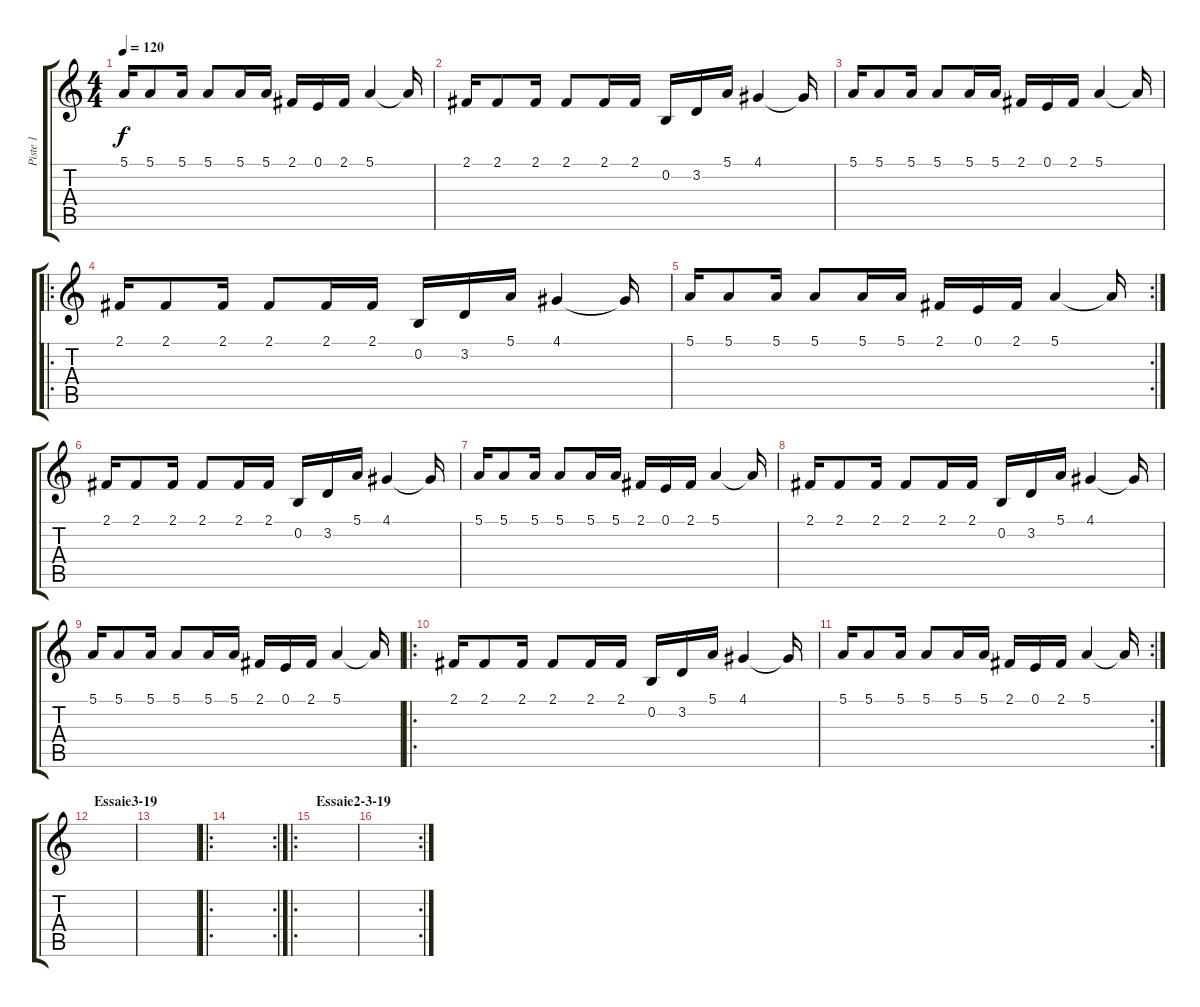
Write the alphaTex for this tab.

\track ("Piste 1" "Piste 1") {instrument kalimba}
\staff {score tabs}
\tuning (E4 B3 G3 D3 A2 E2) {hide}
\ts (4 4)
\tempo 120
\clef g2
\ks c
5.1.16{dy f} 5.1.8 5.1.16 5.1.8 5.1.16 5.1.16 2.1.16 0.1.16 2.1.16 5.1.4 5.1{t}.16 |
2.1.16 2.1.8 2.1.16 2.1.8 2.1.16 2.1.16 0.2.16 3.2.16 5.1.16 4.1.4 4.1{t}.16 |
5.1.16 5.1.8 5.1.16 5.1.8 5.1.16 5.1.16 2.1.16 0.1.16 2.1.16 5.1.4 5.1{t}.16 |
\ro
2.1.16 2.1.8 2.1.16 2.1.8 2.1.16 2.1.16 0.2.16 3.2.16 5.1.16 4.1.4 4.1{t}.16 |
\rc 2
5.1.16 5.1.8 5.1.16 5.1.8 5.1.16 5.1.16 2.1.16 0.1.16 2.1.16 5.1.4 5.1{t}.16 |
2.1.16 2.1.8 2.1.16 2.1.8 2.1.16 2.1.16 0.2.16 3.2.16 5.1.16 4.1.4 4.1{t}.16 |
5.1.16 5.1.8 5.1.16 5.1.8 5.1.16 5.1.16 2.1.16 0.1.16 2.1.16 5.1.4 5.1{t}.16 |
2.1.16 2.1.8 2.1.16 2.1.8 2.1.16 2.1.16 0.2.16 3.2.16 5.1.16 4.1.4 4.1{t}.16 |
5.1.16 5.1.8 5.1.16 5.1.8 5.1.16 5.1.16 2.1.16 0.1.16 2.1.16 5.1.4 5.1{t}.16 |
\ro
2.1.16 2.1.8 2.1.16 2.1.8 2.1.16 2.1.16 0.2.16 3.2.16 5.1.16 4.1.4 4.1{t}.16 |
\rc 2
5.1.16 5.1.8 5.1.16 5.1.8 5.1.16 5.1.16 2.1.16 0.1.16 2.1.16 5.1.4 5.1{t}.16 |
\section ("" "Essaie3-19")
|
|
\ro
\rc 2
|
\ro
\section ("" "Essaie2-3-19")
|
\rc 2
